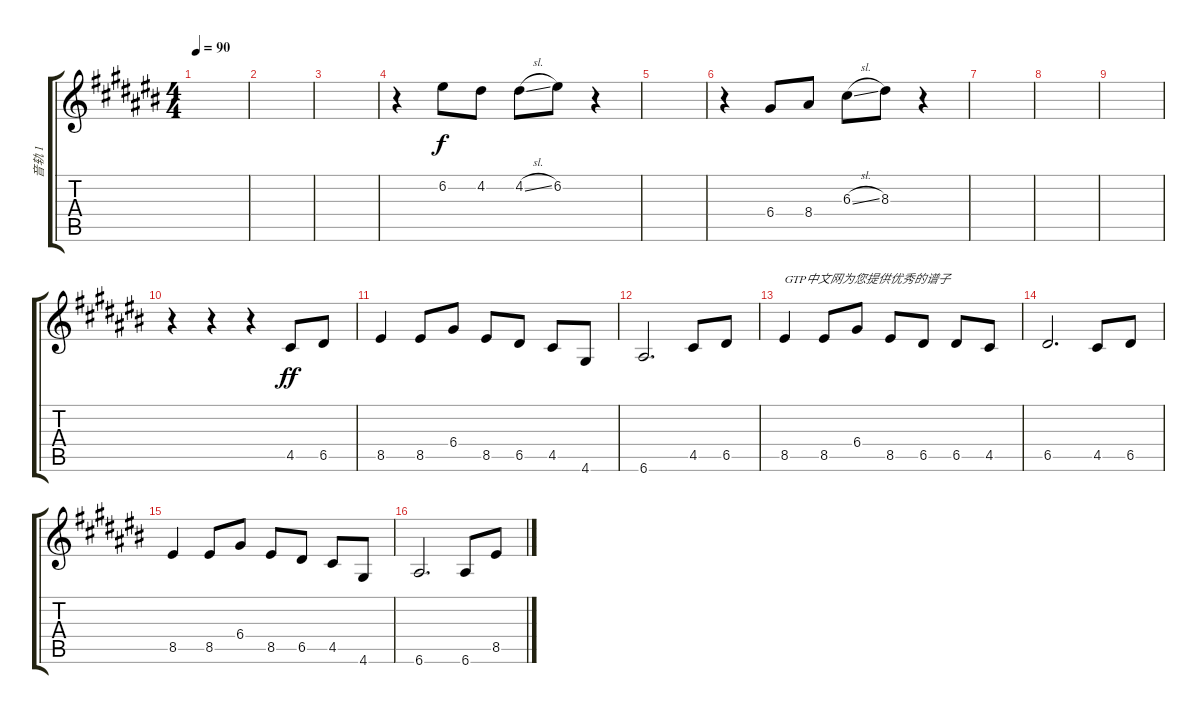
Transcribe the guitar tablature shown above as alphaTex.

\track ("音轨 1" "音轨 1") {instrument acousticguitarsteel}
\staff {score tabs}
\tuning (E4 B3 G3 D3 A2 E2) {hide}
\ts (4 4)
\tempo 90
\clef g2
\ks c#
|
|
|
r.4 6.2.8 4.2.8 4.2{sl}.8 6.2.8 r.4 |
|
r.4 6.4.8 8.4.8 6.3{sl}.8 8.3.8 r.4 |
|
|
|
r.4 r.4 r.4 4.5.8{dy ff} 6.5.8 |
8.5.4 8.5.8 6.4.8 8.5.8 6.5.8 4.5.8 4.6.8 |
6.6.2{d} 4.5.8 6.5.8 |
8.5.4{txt "GTP中文网为您提供优秀的谱子"} 8.5.8 6.4.8 8.5.8 6.5.8 6.5.8 4.5.8 |
6.5.2{d} 4.5.8 6.5.8 |
8.5.4 8.5.8 6.4.8 8.5.8 6.5.8 4.5.8 4.6.8 |
6.6.2{d} 6.6.8 8.5.8
